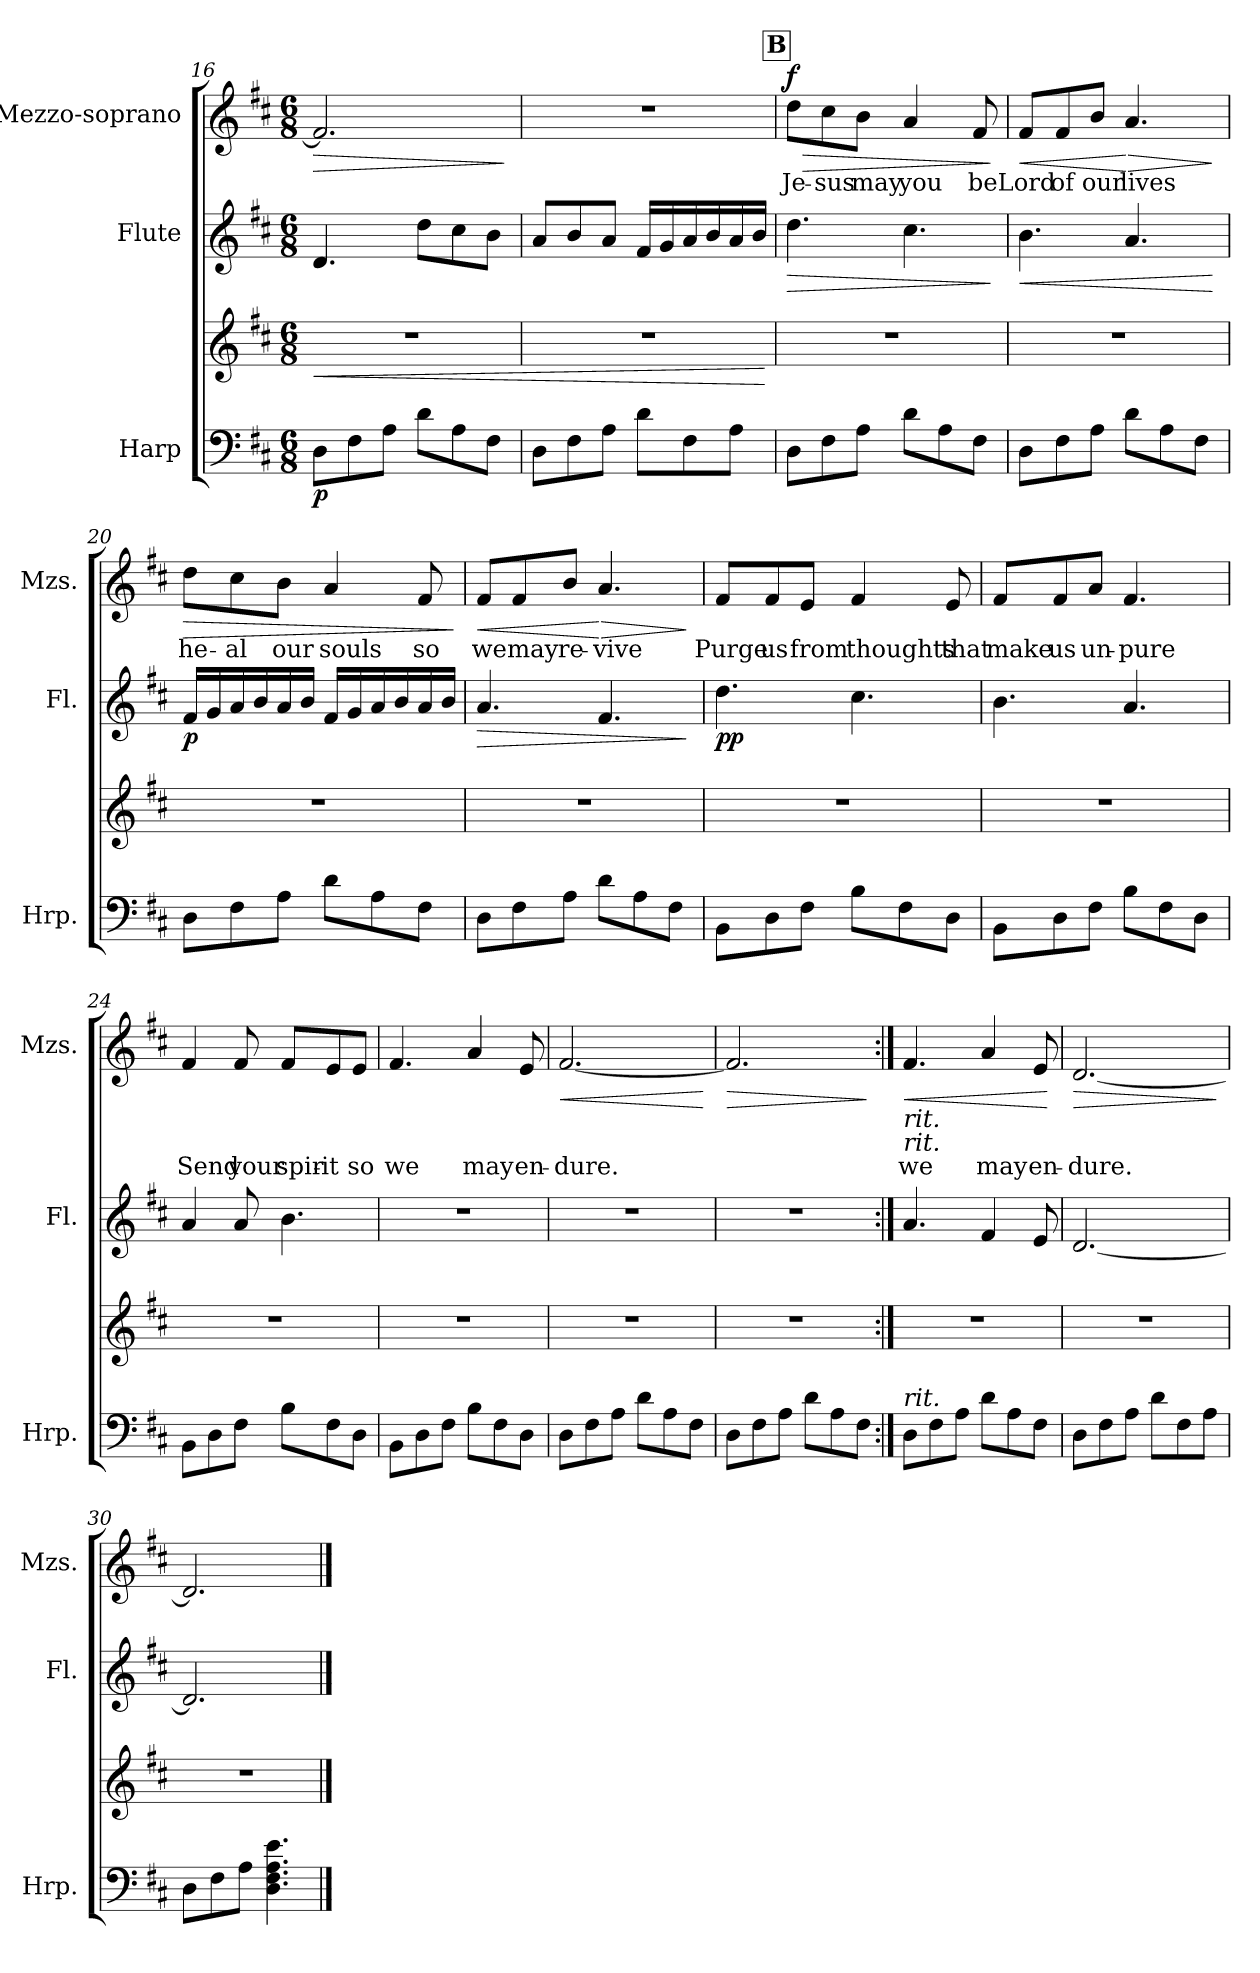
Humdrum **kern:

**kern	**kern	**dynam	**kern	**dynam	**kern	**text	**dynam
*part3	*part3	*part3	*part2	*part2	*part1	*part1	*part1
*staff4	*staff3	*staff3/4	*staff2	*staff2	*staff1	*staff1	*staff1
*I"Harp	*	*	*I"Flute	*	*I"Mezzo-soprano	*	*
*I'Hrp.	*	*	*I'Fl.	*	*I'Mzs.	*	*
*clefF4	*clefG2	*	*clefG2	*	*clefG2	*	*
*k[f#c#]	*k[f#c#]	*	*k[f#c#]	*	*k[f#c#]	*	*
*M6/8	*M6/8	*	*M6/8	*	*M6/8	*	*
=16	=16	=16	=16	=16	=16	=16	=16
!	!	!LO:HP:b	!	!	!	!	!LO:HP:b
!	!	!LO:DY:n=1:b=2	!	!	!	!	!
8D\L	2.r	< p	4.d/	.	2.f#/]	.	>
8F#\	.	.	.	.	.	.	.
8A\J	.	.	.	.	.	.	.
8d\L	.	.	8dd\L	.	.	.	.
8A\	.	.	8cc#\	.	.	.	.
8F#\J	.	.	8b\J	.	.	.	.
.	.	.	.	.	.	.	]
!!LO:PB:g=z
=17	=17	=17	=17	=17	=17	=17	=17
8D\L	2.r	.	8a/L	.	2.r	.	.
8F#\	.	.	8b/	.	.	.	.
8A\J	.	.	8a/J	.	.	.	.
8d\L	.	.	16f#/LL	.	.	.	.
.	.	.	16g/	.	.	.	.
8F#\	.	.	16a/	.	.	.	.
.	.	.	16b/	.	.	.	.
8A\J	.	.	16a/	.	.	.	.
.	.	.	16b/JJ	.	.	.	.
.	.	[	.	.	.	.	.
!!LO:REH:place=s1:a:B:fs=14:t=B
=18	=18	=18	=18	=18	=18	=18	=18
!	!	!	!	!LO:HP:b	!	!LO:LY:b	!LO:HP:b
!	!	!	!	!	!	!	!LO:DY:n=1:b
8D\L	2.r	.	4.dd\	>	8dd\L	Je-	> f
!	!	!	!	!	!	!LO:LY:b	!
8F#\	.	.	.	.	8cc#\	-sus	.
!	!	!	!	!	!	!LO:LY:b	!
8A\J	.	.	.	.	8b\J	may	.
!	!	!	!	!	!	!LO:LY:b	!
8d\L	.	.	4.cc#\	.	4a/	you	.
8A\	.	.	.	.	.	.	.
!	!	!	!	!	!	!LO:LY:b	!
8F#\J	.	.	.	.	8f#/	be	.
.	.	.	.	]	.	.	]
=19	=19	=19	=19	=19	=19	=19	=19
!	!	!	!	!LO:HP:b	!	!LO:LY:b	!LO:HP:b
8D\L	2.r	.	4.b\	<	8f#/L	Lord	<
!	!	!	!	!	!	!LO:LY:b	!
8F#\	.	.	.	.	8f#/	of	.
!	!	!	!	!	!	!LO:LY:b	!
8A\J	.	.	.	.	8b/J	our	.
!	!	!	!	!	!	!LO:LY:b	!LO:HP:n=1:b
8d\L	.	.	4.a/	.	4.a/	lives	[ >
8A\	.	.	.	.	.	.	.
8F#\J	.	.	.	.	.	.	.
.	.	.	.	[	.	.	]
=20	=20	=20	=20	=20	=20	=20	=20
!	!	!	!	!LO:DY:b	!	!LO:LY:b	!LO:HP:b
8D\L	2.r	.	16f#/LL	p	8dd\L	he-	>
.	.	.	16g/	.	.	.	.
!	!	!	!	!	!	!LO:LY:b	!
8F#\	.	.	16a/	.	8cc#\	-al	.
.	.	.	16b/	.	.	.	.
!	!	!	!	!	!	!LO:LY:b	!
8A\J	.	.	16a/	.	8b\J	our	.
.	.	.	16b/JJ	.	.	.	.
!	!	!	!	!	!	!LO:LY:b	!
8d\L	.	.	16f#/LL	.	4a/	souls	.
.	.	.	16g/	.	.	.	.
8A\	.	.	16a/	.	.	.	.
.	.	.	16b/	.	.	.	.
!	!	!	!	!	!	!LO:LY:b	!
8F#\J	.	.	16a/	.	8f#/	so	.
.	.	.	16b/JJ	.	.	.	.
.	.	.	.	.	.	.	]
=21	=21	=21	=21	=21	=21	=21	=21
!	!	!	!	!LO:HP:b	!	!LO:LY:b	!LO:HP:b
8D\L	2.r	.	4.a/	>	8f#/L	we	<
!	!	!	!	!	!	!LO:LY:b	!
8F#\	.	.	.	.	8f#/	may	.
!	!	!	!	!	!	!LO:LY:b	!
8A\J	.	.	.	.	8b/J	re-	.
!	!	!	!	!	!	!LO:LY:b	!LO:HP:n=1:b
8d\L	.	.	4.f#/	.	4.a/	-vive	[ >
8A\	.	.	.	.	.	.	.
8F#\J	.	.	.	.	.	.	.
.	.	.	.	]	.	.	]
!!LO:LB:g=z
=22	=22	=22	=22	=22	=22	=22	=22
!	!	!	!	!LO:DY:b	!	!LO:LY:b	!
8BB\L	2.r	.	4.dd\	pp	8f#/L	Purge	.
!	!	!	!	!	!	!LO:LY:b	!
8D\	.	.	.	.	8f#/	us	.
!	!	!	!	!	!	!LO:LY:b	!
8F#\J	.	.	.	.	8e/J	from	.
!	!	!	!	!	!	!LO:LY:b	!
8B\L	.	.	4.cc#\	.	4f#/	thoughts	.
8F#\	.	.	.	.	.	.	.
!	!	!	!	!	!	!LO:LY:b	!
8D\J	.	.	.	.	8e/	that	.
=23	=23	=23	=23	=23	=23	=23	=23
!	!	!	!	!	!	!LO:LY:b	!
8BB\L	2.r	.	4.b\	.	8f#/L	make	.
!	!	!	!	!	!	!LO:LY:b	!
8D\	.	.	.	.	8f#/	us	.
!	!	!	!	!	!	!LO:LY:b	!
8F#\J	.	.	.	.	8a/J	un-	.
!	!	!	!	!	!	!LO:LY:b	!
8B\L	.	.	4.a/	.	4.f#/	-pure	.
8F#\	.	.	.	.	.	.	.
8D\J	.	.	.	.	.	.	.
=24	=24	=24	=24	=24	=24	=24	=24
!	!	!	!	!	!	!LO:LY:b	!
8BB\L	2.r	.	4a/	.	4f#/	Send	.
8D\	.	.	.	.	.	.	.
!	!	!	!	!	!	!LO:LY:b	!
8F#\J	.	.	8a/	.	8f#/	your	.
!	!	!	!	!	!	!LO:LY:b	!
8B\L	.	.	4.b\	.	8f#/L	spir-	.
!	!	!	!	!	!	!LO:LY:b	!
8F#\	.	.	.	.	8e/	-it	.
!	!	!	!	!	!	!LO:LY:b	!
8D\J	.	.	.	.	8e/J	so	.
=25	=25	=25	=25	=25	=25	=25	=25
!	!	!	!	!	!	!LO:LY:b	!
8BB\L	2.r	.	2.r	.	4.f#/	we	.
8D\	.	.	.	.	.	.	.
8F#\J	.	.	.	.	.	.	.
!	!	!	!	!	!	!LO:LY:b	!
8B\L	.	.	.	.	4a/	may	.
8F#\	.	.	.	.	.	.	.
!	!	!	!	!	!	!LO:LY:b	!
8D\J	.	.	.	.	8e/	en-	.
=26	=26	=26	=26	=26	=26	=26	=26
!	!	!	!	!	!	!LO:LY:b	!LO:HP:b
8D\L	2.r	.	2.r	.	[2.f#/	-dure.	<
8F#\	.	.	.	.	.	.	.
8A\J	.	.	.	.	.	.	.
8d\L	.	.	.	.	.	.	.
8A\	.	.	.	.	.	.	.
8F#\J	.	.	.	.	.	.	.
.	.	.	.	.	.	.	[
!!LO:LB:g=z
=27	=27	=27	=27	=27	=27	=27	=27
!	!	!	!	!	!	!	!LO:HP:b
8D\L	2.r	.	2.r	.	2.f#/]	.	>
8F#\	.	.	.	.	.	.	.
8A\J	.	.	.	.	.	.	.
8d\L	.	.	.	.	.	.	.
8A\	.	.	.	.	.	.	.
8F#\J	.	.	.	.	.	.	.
.	.	.	.	.	.	.	]
=28:|!	=28:|!	=28:|!	=28:|!	=28:|!	=28:|!	=28:|!	=28:|!
!	!	!	!	!	!LO:TX:b:i:t=rit.	!	!
!	!	!	!	!	!LO:TX:b:i:t=rit.	!	!
!LO:TX:a:i:t=rit.	!	!	!	!	!	!	!
!	!	!	!	!	!	!LO:LY:b	!LO:HP:b
8D\L	2.r	.	4.a/	.	4.f#/	we	<
8F#\	.	.	.	.	.	.	.
8A\J	.	.	.	.	.	.	.
!	!	!	!	!	!	!LO:LY:b	!
8d\L	.	.	4f#/	.	4a/	may	.
8A\	.	.	.	.	.	.	.
!	!	!	!	!	!	!LO:LY:b	!
8F#\J	.	.	8e/	.	8e/	en-	.
.	.	.	.	.	.	.	[
=29	=29	=29	=29	=29	=29	=29	=29
!	!	!	!	!	!	!LO:LY:b	!LO:HP:b
8D\L	2.r	.	[2.d/	.	[2.d/	-dure.	>
8F#\	.	.	.	.	.	.	.
8A\J	.	.	.	.	.	.	.
8d\L	.	.	.	.	.	.	.
8F#\	.	.	.	.	.	.	.
8A\J	.	.	.	.	.	.	.
.	.	.	.	.	.	.	]
=30	=30	=30	=30	=30	=30	=30	=30
8D\L	2.r	.	2.d/]	.	2.d/]	.	.
8F#\	.	.	.	.	.	.	.
8A\J	.	.	.	.	.	.	.
4.D\ 4.F#\ 4.A\ 4.e\	.	.	.	.	.	.	.
==	==	==	==	==	==	==	==
*-	*-	*-	*-	*-	*-	*-	*-
